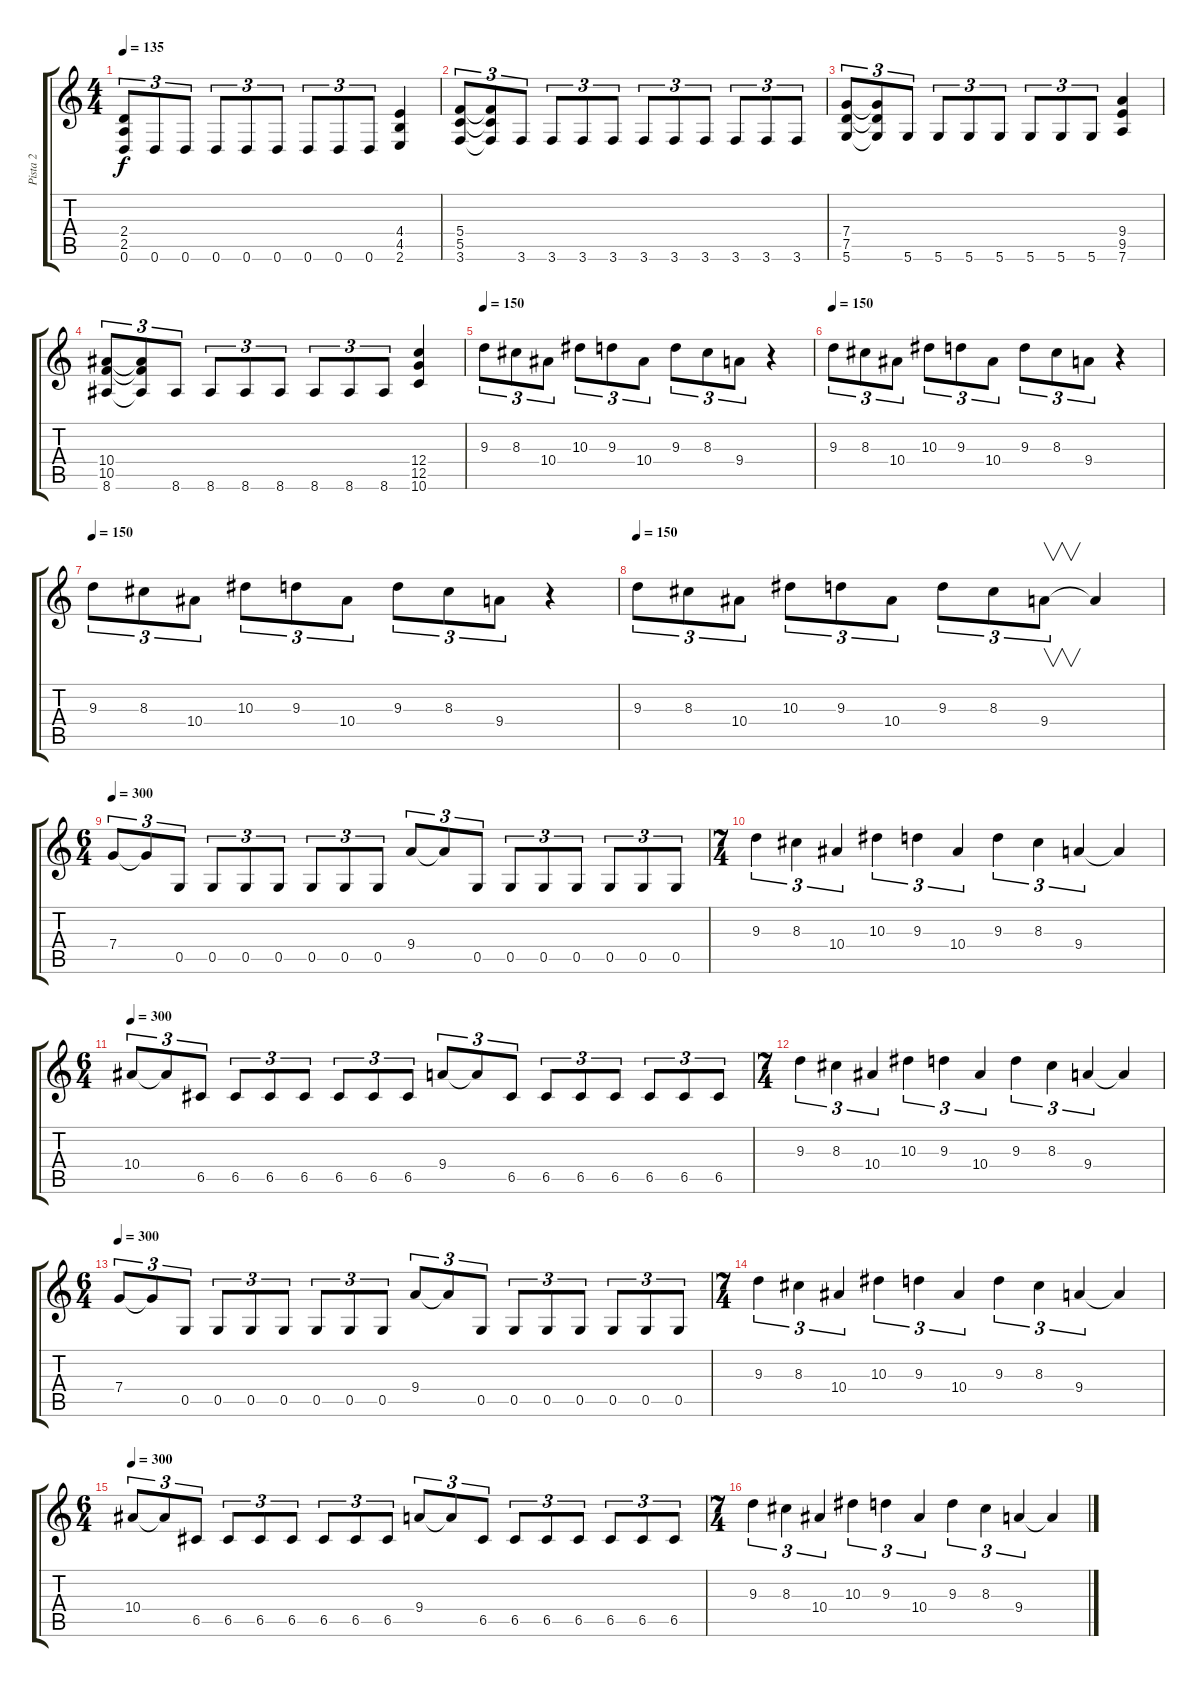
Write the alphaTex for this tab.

\track ("Pista 2" "Pista 2") {instrument distortionguitar}
\staff {score tabs}
\tuning (D4 A3 F3 C3 G2 D2) {hide}
\ts (4 4)
\tempo 135
\clef g2
\ks c
(2.4 2.5 0.6).8{tu (3 2) dy f} 0.6.8{tu (3 2)} 0.6.8{tu (3 2)} 0.6.8{tu (3 2)} 0.6.8{tu (3 2)} 0.6.8{tu (3 2)} 0.6.8{tu (3 2)} 0.6.8{tu (3 2)} 0.6.8{tu (3 2)} (4.4 4.5 2.6).4 |
(5.4 5.5 3.6).8{tu (3 2)} (5.4{t} 5.5{t} 3.6{t}).8{tu (3 2)} 3.6.8{tu (3 2)} 3.6.8{tu (3 2)} 3.6.8{tu (3 2)} 3.6.8{tu (3 2)} 3.6.8{tu (3 2)} 3.6.8{tu (3 2)} 3.6.8{tu (3 2)} 3.6.8{tu (3 2)} 3.6.8{tu (3 2)} 3.6.8{tu (3 2)} |
(7.4 7.5 5.6).8{tu (3 2)} (7.4{t} 7.5{t} 5.6{t}).8{tu (3 2)} 5.6.8{tu (3 2)} 5.6.8{tu (3 2)} 5.6.8{tu (3 2)} 5.6.8{tu (3 2)} 5.6.8{tu (3 2)} 5.6.8{tu (3 2)} 5.6.8{tu (3 2)} (9.4 9.5 7.6).4 |
(10.4 10.5 8.6).8{tu (3 2)} (10.4{t} 10.5{t} 8.6{t}).8{tu (3 2)} 8.6.8{tu (3 2)} 8.6.8{tu (3 2)} 8.6.8{tu (3 2)} 8.6.8{tu (3 2)} 8.6.8{tu (3 2)} 8.6.8{tu (3 2)} 8.6.8{tu (3 2)} (12.4 12.5 10.6).4 |
\tempo 150
9.3.8{tu (3 2)} 8.3.8{tu (3 2)} 10.4.8{tu (3 2)} 10.3.8{tu (3 2)} 9.3.8{tu (3 2)} 10.4.8{tu (3 2)} 9.3.8{tu (3 2)} 8.3.8{tu (3 2)} 9.4.8{tu (3 2)} r.4 |
\tempo 150
9.3.8{tu (3 2)} 8.3.8{tu (3 2)} 10.4.8{tu (3 2)} 10.3.8{tu (3 2)} 9.3.8{tu (3 2)} 10.4.8{tu (3 2)} 9.3.8{tu (3 2)} 8.3.8{tu (3 2)} 9.4.8{tu (3 2)} r.4 |
\tempo 150
9.3.8{tu (3 2)} 8.3.8{tu (3 2)} 10.4.8{tu (3 2)} 10.3.8{tu (3 2)} 9.3.8{tu (3 2)} 10.4.8{tu (3 2)} 9.3.8{tu (3 2)} 8.3.8{tu (3 2)} 9.4.8{tu (3 2)} r.4 |
\tempo 150
9.3.8{tu (3 2)} 8.3.8{tu (3 2)} 10.4.8{tu (3 2)} 10.3.8{tu (3 2)} 9.3.8{tu (3 2)} 10.4.8{tu (3 2)} 9.3.8{tu (3 2)} 8.3.8{tu (3 2)} 9.4.8{v tu (3 2)} 9.4{t}.4 |
\ts (6 4)
\tempo 300
7.4.8{tu (3 2)} 7.4{t}.8{tu (3 2)} 0.5.8{tu (3 2)} 0.5.8{tu (3 2)} 0.5.8{tu (3 2)} 0.5.8{tu (3 2)} 0.5.8{tu (3 2)} 0.5.8{tu (3 2)} 0.5.8{tu (3 2)} 9.4.8{tu (3 2)} 9.4{t}.8{tu (3 2)} 0.5.8{tu (3 2)} 0.5.8{tu (3 2)} 0.5.8{tu (3 2)} 0.5.8{tu (3 2)} 0.5.8{tu (3 2)} 0.5.8{tu (3 2)} 0.5.8{tu (3 2)} |
\ts (7 4)
9.3.4{tu (3 2)} 8.3.4{tu (3 2)} 10.4.4{tu (3 2)} 10.3.4{tu (3 2)} 9.3.4{tu (3 2)} 10.4.4{tu (3 2)} 9.3.4{tu (3 2)} 8.3.4{tu (3 2)} 9.4.4{tu (3 2)} 9.4{t}.4 |
\ts (6 4)
\tempo 300
10.4.8{tu (3 2)} 10.4{t}.8{tu (3 2)} 6.5.8{tu (3 2)} 6.5.8{tu (3 2)} 6.5.8{tu (3 2)} 6.5.8{tu (3 2)} 6.5.8{tu (3 2)} 6.5.8{tu (3 2)} 6.5.8{tu (3 2)} 9.4.8{tu (3 2)} 9.4{t}.8{tu (3 2)} 6.5.8{tu (3 2)} 6.5.8{tu (3 2)} 6.5.8{tu (3 2)} 6.5.8{tu (3 2)} 6.5.8{tu (3 2)} 6.5.8{tu (3 2)} 6.5.8{tu (3 2)} |
\ts (7 4)
9.3.4{tu (3 2)} 8.3.4{tu (3 2)} 10.4.4{tu (3 2)} 10.3.4{tu (3 2)} 9.3.4{tu (3 2)} 10.4.4{tu (3 2)} 9.3.4{tu (3 2)} 8.3.4{tu (3 2)} 9.4.4{tu (3 2)} 9.4{t}.4 |
\ts (6 4)
\tempo 300
7.4.8{tu (3 2)} 7.4{t}.8{tu (3 2)} 0.5.8{tu (3 2)} 0.5.8{tu (3 2)} 0.5.8{tu (3 2)} 0.5.8{tu (3 2)} 0.5.8{tu (3 2)} 0.5.8{tu (3 2)} 0.5.8{tu (3 2)} 9.4.8{tu (3 2)} 9.4{t}.8{tu (3 2)} 0.5.8{tu (3 2)} 0.5.8{tu (3 2)} 0.5.8{tu (3 2)} 0.5.8{tu (3 2)} 0.5.8{tu (3 2)} 0.5.8{tu (3 2)} 0.5.8{tu (3 2)} |
\ts (7 4)
9.3.4{tu (3 2)} 8.3.4{tu (3 2)} 10.4.4{tu (3 2)} 10.3.4{tu (3 2)} 9.3.4{tu (3 2)} 10.4.4{tu (3 2)} 9.3.4{tu (3 2)} 8.3.4{tu (3 2)} 9.4.4{tu (3 2)} 9.4{t}.4 |
\ts (6 4)
\tempo 300
10.4.8{tu (3 2)} 10.4{t}.8{tu (3 2)} 6.5.8{tu (3 2)} 6.5.8{tu (3 2)} 6.5.8{tu (3 2)} 6.5.8{tu (3 2)} 6.5.8{tu (3 2)} 6.5.8{tu (3 2)} 6.5.8{tu (3 2)} 9.4.8{tu (3 2)} 9.4{t}.8{tu (3 2)} 6.5.8{tu (3 2)} 6.5.8{tu (3 2)} 6.5.8{tu (3 2)} 6.5.8{tu (3 2)} 6.5.8{tu (3 2)} 6.5.8{tu (3 2)} 6.5.8{tu (3 2)} |
\ts (7 4)
9.3.4{tu (3 2)} 8.3.4{tu (3 2)} 10.4.4{tu (3 2)} 10.3.4{tu (3 2)} 9.3.4{tu (3 2)} 10.4.4{tu (3 2)} 9.3.4{tu (3 2)} 8.3.4{tu (3 2)} 9.4.4{tu (3 2)} 9.4{t}.4
